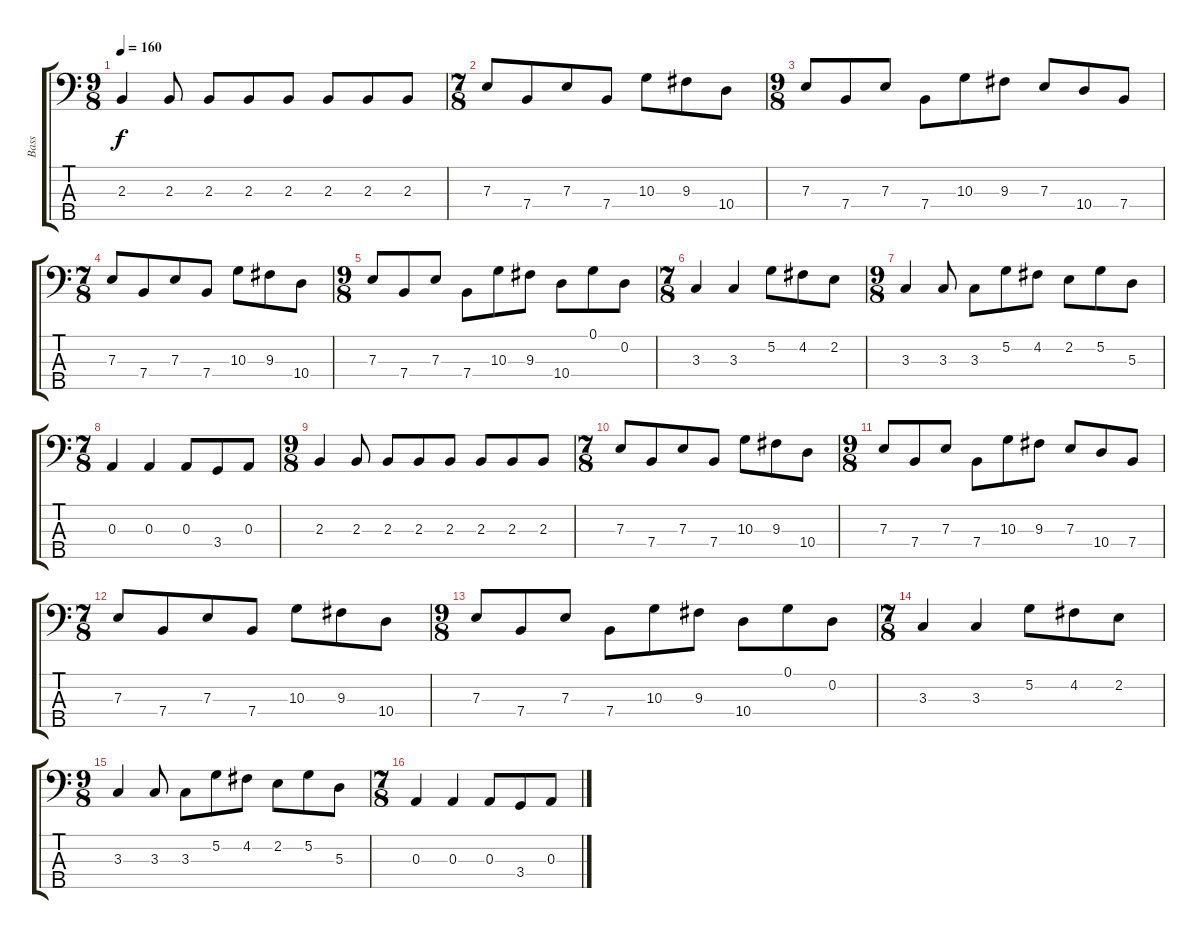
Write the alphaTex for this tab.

\track ("Bass" "Bass") {instrument electricbassfinger}
\staff {score tabs}
\tuning (G2 D2 A1 E1 B0) {hide}
\ts (9 8)
\tempo 160
\clef f4
\ks c
2.3.4{dy f} 2.3.8 2.3.8 2.3.8 2.3.8 2.3.8 2.3.8 2.3.8 |
\ts (7 8)
7.3.8 7.4.8 7.3.8 7.4.8 10.3.8 9.3.8 10.4.8 |
\ts (9 8)
7.3.8 7.4.8 7.3.8 7.4.8 10.3.8 9.3.8 7.3.8 10.4.8 7.4.8 |
\ts (7 8)
7.3.8 7.4.8 7.3.8 7.4.8 10.3.8 9.3.8 10.4.8 |
\ts (9 8)
7.3.8 7.4.8 7.3.8 7.4.8 10.3.8 9.3.8 10.4.8 0.1.8 0.2.8 |
\ts (7 8)
3.3.4 3.3.4 5.2.8 4.2.8 2.2.8 |
\ts (9 8)
3.3.4 3.3.8 3.3.8 5.2.8 4.2.8 2.2.8 5.2.8 5.3.8 |
\ts (7 8)
0.3.4 0.3.4 0.3.8 3.4.8 0.3.8 |
\ts (9 8)
2.3.4 2.3.8 2.3.8 2.3.8 2.3.8 2.3.8 2.3.8 2.3.8 |
\ts (7 8)
7.3.8 7.4.8 7.3.8 7.4.8 10.3.8 9.3.8 10.4.8 |
\ts (9 8)
7.3.8 7.4.8 7.3.8 7.4.8 10.3.8 9.3.8 7.3.8 10.4.8 7.4.8 |
\ts (7 8)
7.3.8 7.4.8 7.3.8 7.4.8 10.3.8 9.3.8 10.4.8 |
\ts (9 8)
7.3.8 7.4.8 7.3.8 7.4.8 10.3.8 9.3.8 10.4.8 0.1.8 0.2.8 |
\ts (7 8)
3.3.4 3.3.4 5.2.8 4.2.8 2.2.8 |
\ts (9 8)
3.3.4 3.3.8 3.3.8 5.2.8 4.2.8 2.2.8 5.2.8 5.3.8 |
\ts (7 8)
0.3.4 0.3.4 0.3.8 3.4.8 0.3.8
